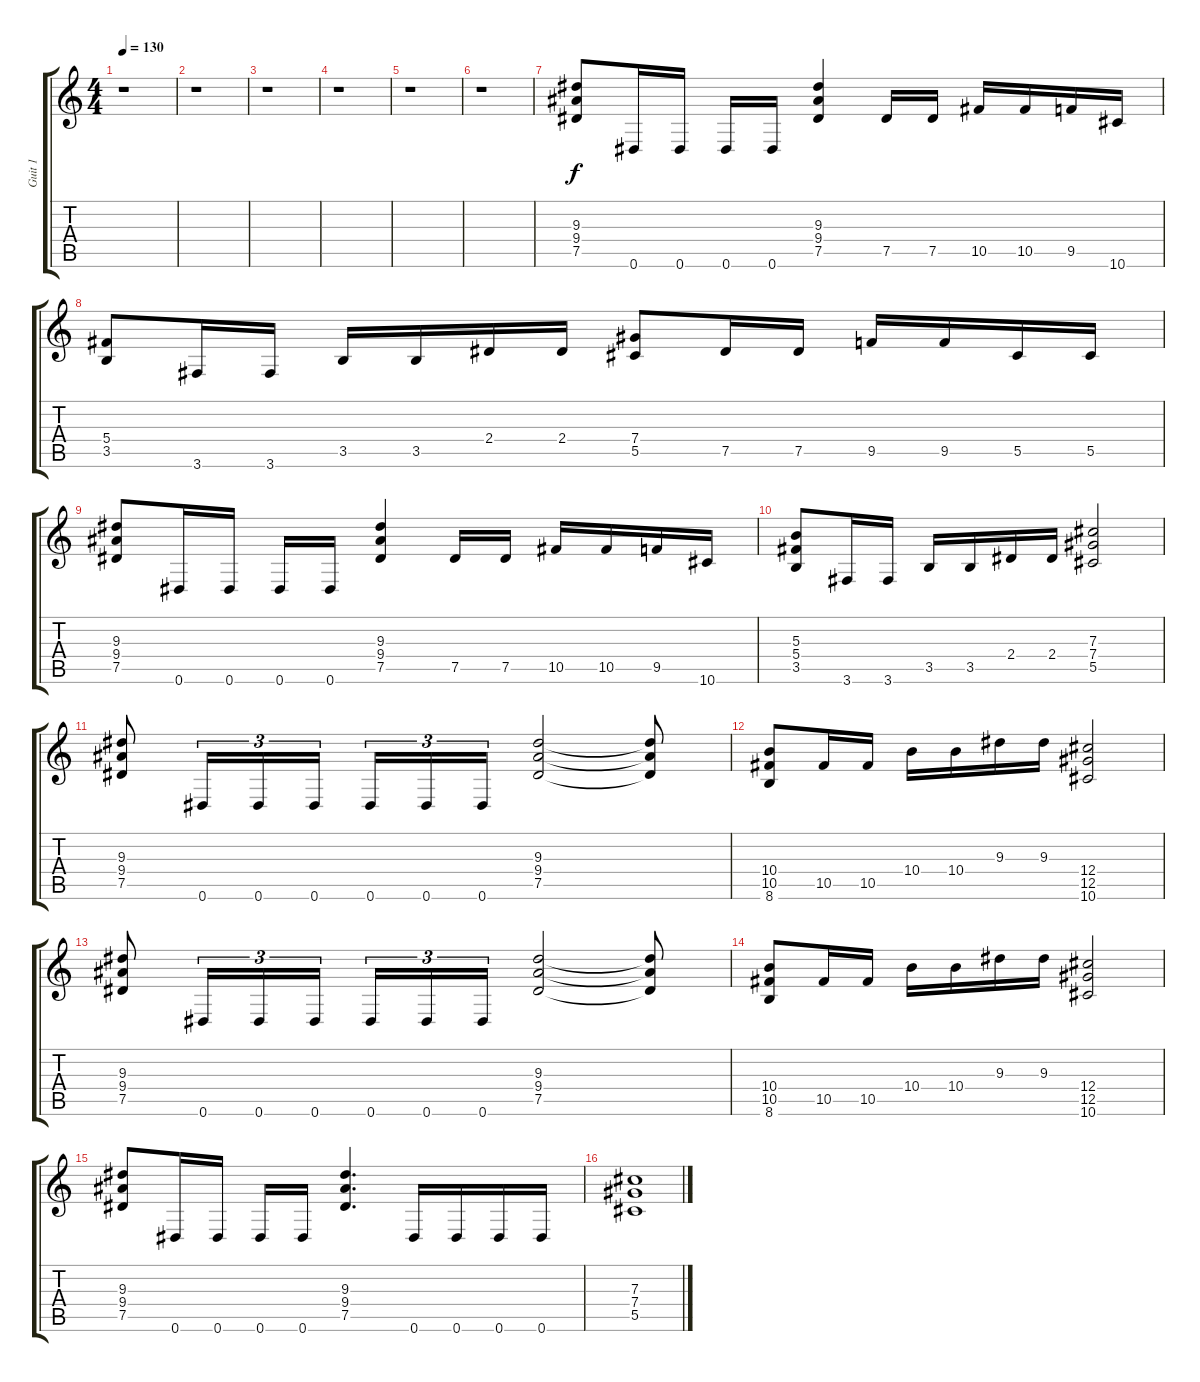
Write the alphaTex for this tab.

\track ("Guit 1" "Guit 1") {instrument distortionguitar}
\staff {score tabs}
\tuning (Eb4 Bb3 Gb3 Db3 Ab2 Eb2) {hide}
\ts (4 4)
\tempo 130
\clef g2
\ks c
r.1{dy f instrument distortionguitar} |
r.1 |
r.1 |
r.1 |
r.1 |
r.1 |
(9.3 9.4 7.5).8 0.6.16 0.6.16 0.6.16 0.6.16 (9.3 9.4 7.5).4 7.5.16 7.5.16 10.5.16 10.5.16 9.5.16 10.6.16 |
(5.4 3.5).8 3.6.16 3.6.16 3.5.16 3.5.16 2.4.16 2.4.16 (7.4 5.5).8 7.5.16 7.5.16 9.5.16 9.5.16 5.5.16 5.5.16 |
(9.3 9.4 7.5).8 0.6.16 0.6.16 0.6.16 0.6.16 (9.3 9.4 7.5).4 7.5.16 7.5.16 10.5.16 10.5.16 9.5.16 10.6.16 |
(5.3 5.4 3.5).8 3.6.16 3.6.16 3.5.16 3.5.16 2.4.16 2.4.16 (7.3 7.4 5.5).2 |
(9.3 9.4 7.5).8 0.6.16{tu (3 2)} 0.6.16{tu (3 2)} 0.6.16{tu (3 2)} 0.6.16{tu (3 2)} 0.6.16{tu (3 2)} 0.6.16{tu (3 2)} (9.3 9.4 7.5).2 (9.3{t} 9.4{t} 7.5{t}).8 |
(10.4 10.5 8.6).8 10.5.16 10.5.16 10.4.16 10.4.16 9.3.16 9.3.16 (12.4 12.5 10.6).2 |
(9.3 9.4 7.5).8 0.6.16{tu (3 2)} 0.6.16{tu (3 2)} 0.6.16{tu (3 2)} 0.6.16{tu (3 2)} 0.6.16{tu (3 2)} 0.6.16{tu (3 2)} (9.3 9.4 7.5).2 (9.3{t} 9.4{t} 7.5{t}).8 |
(10.4 10.5 8.6).8 10.5.16 10.5.16 10.4.16 10.4.16 9.3.16 9.3.16 (12.4 12.5 10.6).2 |
(9.3 9.4 7.5).8 0.6.16 0.6.16 0.6.16 0.6.16 (9.3 9.4 7.5).4{d} 0.6.16 0.6.16 0.6.16 0.6.16 |
(7.3 7.4 5.5).1
